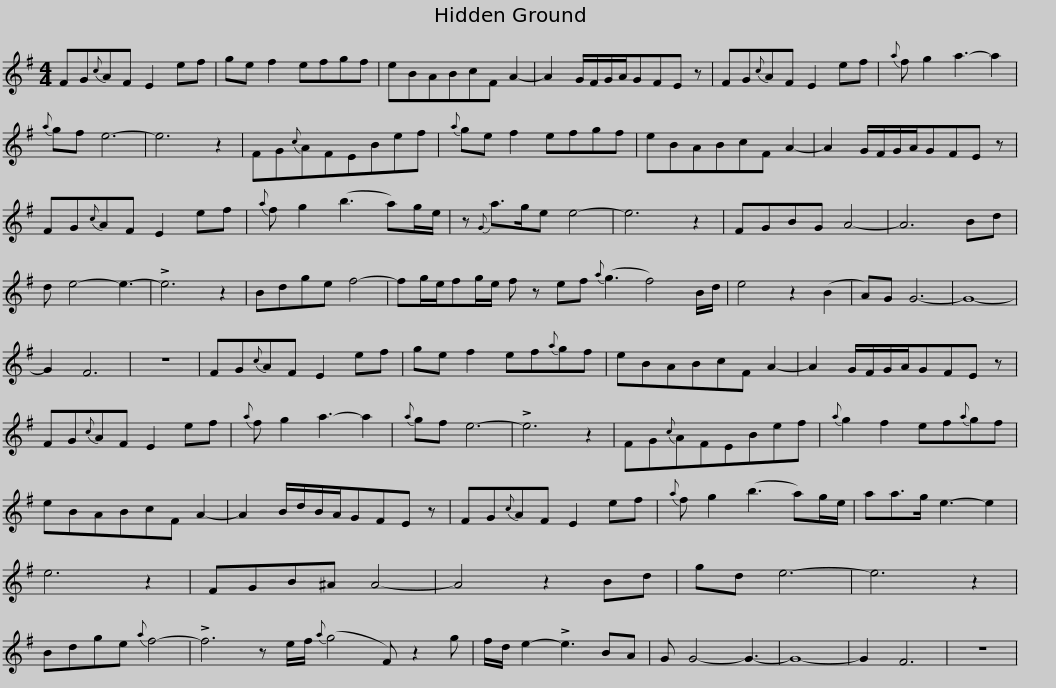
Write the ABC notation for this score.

X:1
L:1/8
M:4/4
I:linebreak $
K:Emin
V:1 treble
V:1
 FG{c}AF E2 ef | ge f2 efgf | eBABcF A2- | A2 G/F/G/A/GFE z | FG{c}AF E2 ef | %5
{a} f g2 a3- a2 |${a} gf e6- | e6 z2 | FG{c}AFEBef |{a} ge f2 efgf | %10
 eBABcF A2- | A2 G/F/G/A/GFE z |$ FG{c}AF E2 ef |{a} f g2 (b3 a)g/e/ | z{G} a>ge e4- | %15
 e6 z2 | FGBG A4- | A6 Bd | d e4- e3- | !>!e6 z2 |$ %20
 Bdge f4- | fg/e/fg/e/ f z ef{a} (g3 f4) B/d/ | e4 z2 (B2 | A)G G6- | G8- | %25
 G2 F6 | z8 | FG{c}AF E2 ef |$ ge f2 ef{a}gf | eBABcF A2- | %30
 A2 G/F/G/A/GFE z | FG{c}AF E2 ef |{a} f g2 a3- a2 |{a} gf e6- | !>!e6 z2 |$ %35
 FG{c}AFEBef |{a} g2 f2 ef{a}gf | eBABcF A2- | A2 B/d/B/A/GFE z | FG{c}AF E2 ef |$ %40
{a} f g2 (b3 a)g/e/ | aa>g e3- e2 | e6 z2 | FGB^A A4- | A4 z2 Bd | %45
 gd e6- | e6 z2 | Bdge{a} f4- |$ !>!f6 z e/f/{a} (g4 F) z2 g | f/d/ e2- !>!e3 BA | %50
 G G4- G3- | G8- | G2 F6 | z8 | %54
